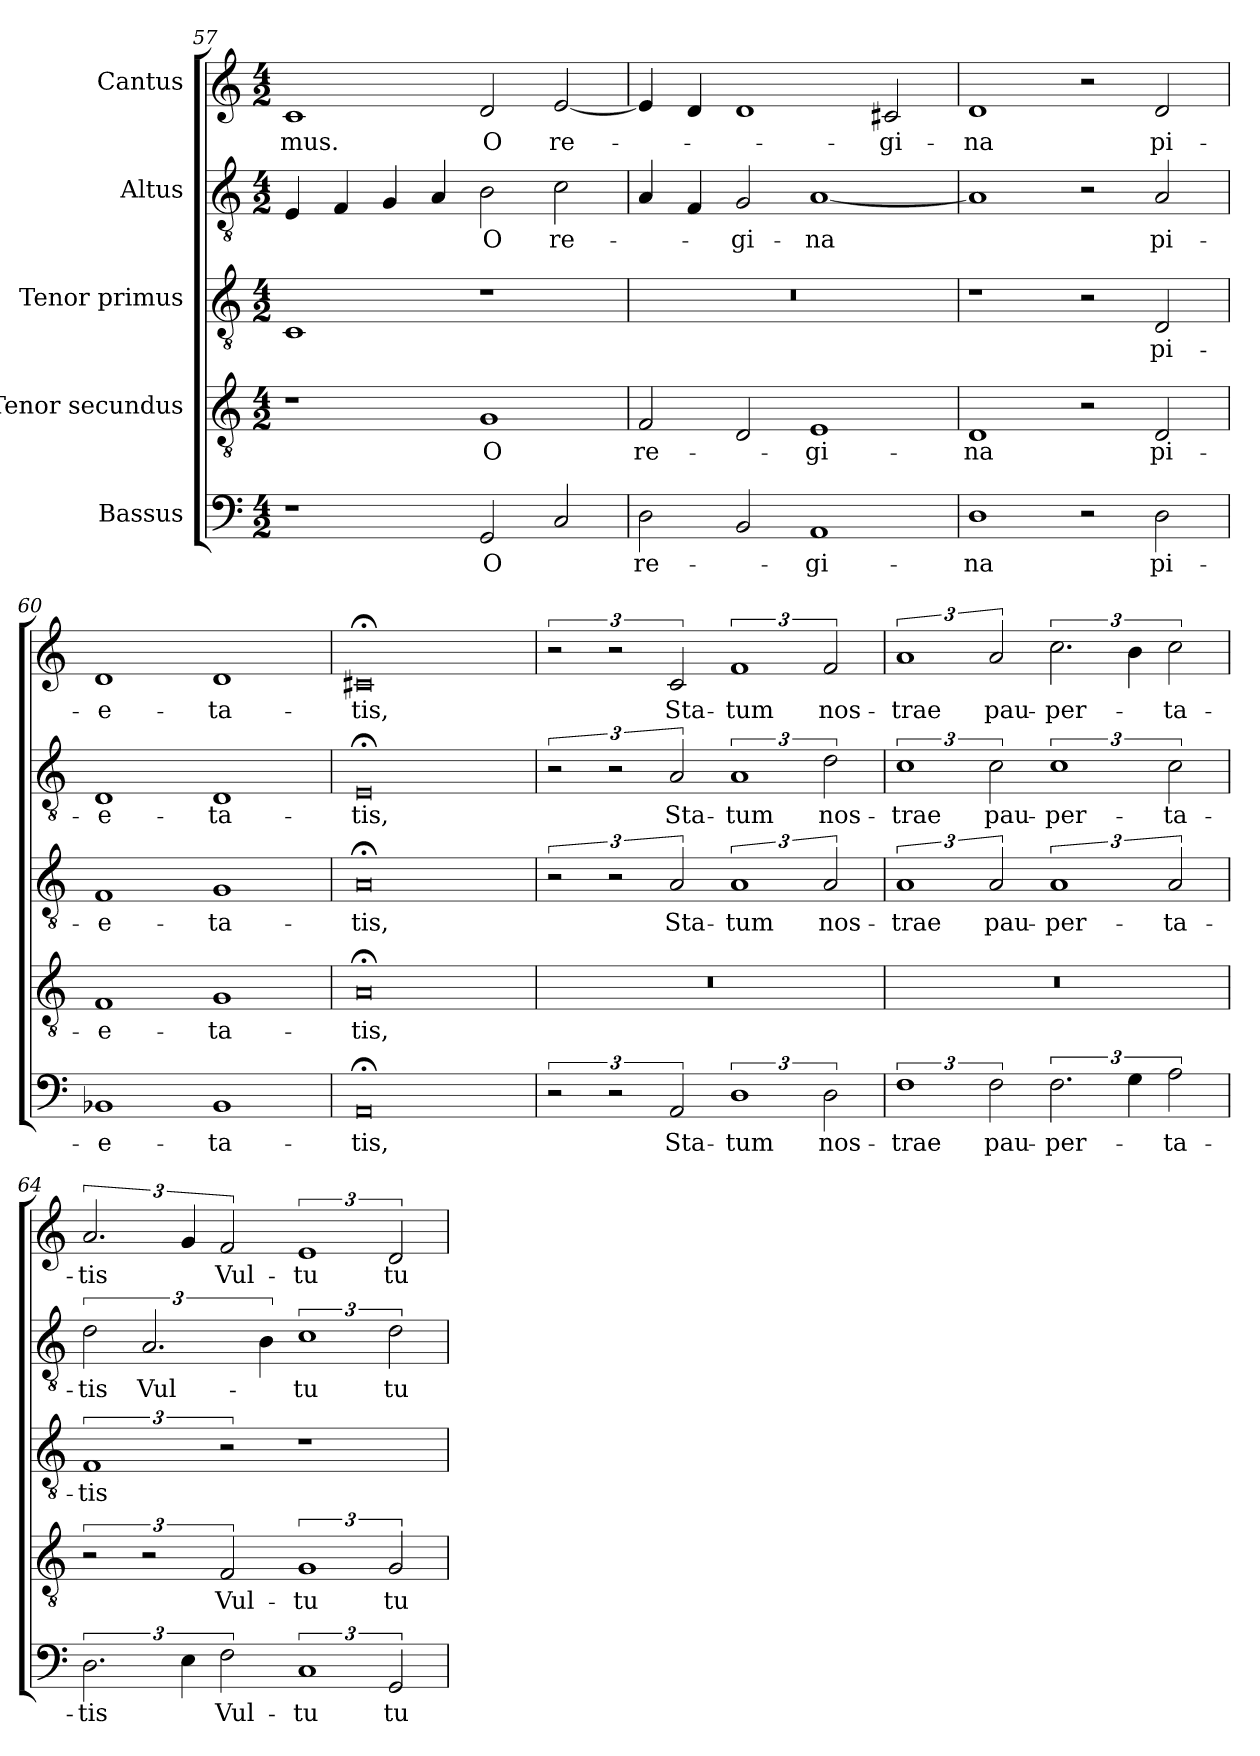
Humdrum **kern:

**kern	**text	**kern	**text	**kern	**text	**kern	**text	**kern	**text
*part5	*part5	*part4	*part4	*part3	*part3	*part2	*part2	*part1	*part1
*staff5	*staff5	*staff4	*staff4	*staff3	*staff3	*staff2	*staff2	*staff1	*staff1
*I"Bassus	*	*I"Tenor secundus	*	*I"Tenor primus	*	*I"Altus	*	*I"Cantus	*
*clefF4	*	*clefGv2	*	*clefGv2	*	*clefGv2	*	*clefG2	*
*k[]	*	*k[]	*	*k[]	*	*k[]	*	*k[]	*
*C:	*	*C:	*	*C:	*	*C:	*	*C:	*
*M4/2	*	*M4/2	*	*M4/2	*	*M4/2	*	*M4/2	*
=57	=57	=57	=57	=57	=57	=57	=57	=57	=57
1r	.	1r	.	1C/	.	4E/	.	1c/	-mus.
.	.	.	.	.	.	4F/	.	.	.
.	.	.	.	.	.	4G/	.	.	.
.	.	.	.	.	.	4A/	.	.	.
2GG/	O	1G/	O	1r	.	2B\	O	2d/	O
2C/	.	.	.	.	.	2c\	re-	[2e/	re-
=58	=58	=58	=58	=58	=58	=58	=58	=58	=58
2D\	re-	2F/	re-	0r	.	4A/	.	4e/]	.
.	.	.	.	.	.	4F/	.	4d/	.
2BB/	.	2D/	.	.	.	2G/	-gi-	1d/	.
1AA/	-gi-	1E/	-gi-	.	.	[1A/	-na	.	.
.	.	.	.	.	.	.	.	2c#X/	-gi-
=59	=59	=59	=59	=59	=59	=59	=59	=59	=59
1D\	-na	1D/	-na	1r	.	1A/]	.	1d/	-na
2r	.	2r	.	2r	.	2r	.	2r	.
2D\	pi-	2D/	pi-	2D/	pi-	2A/	pi-	2d/	pi-
=60	=60	=60	=60	=60	=60	=60	=60	=60	=60
1BB-X/	-e-	1F/	-e-	1F/	-e-	1D/	-e-	1d/	-e-
1BB-/	-ta-	1G/	-ta-	1G/	-ta-	1D/	-ta-	1d/	-ta-
=61	=61	=61	=61	=61	=61	=61	=61	=61	=61
0AA;</	-tis,	0A;</	-tis,	0A;</	-tis,	0E;</	-tis,	0c#X;</	-tis,
!!LO:PB:g=z
=62	=62	=62	=62	=62	=62	=62	=62	=62	=62
3r	.	0r	.	3r	.	3r	.	3r	.
3r	.	.	.	3r	.	3r	.	3r	.
3AA/	Sta-	.	.	3A/	Sta-	3A/	Sta-	3c/	Sta-
3%2D\	-tum	.	.	3%2A/	-tum	3%2A/	-tum	3%2f/	-tum
3D\	nos-	.	.	3A/	nos-	3d\	nos-	3f/	nos-
=63	=63	=63	=63	=63	=63	=63	=63	=63	=63
3%2F\	-trae	0r	.	3%2A/	-trae	3%2c\	-trae	3%2a/	-trae
3F\	pau-	.	.	3A/	pau-	3c\	pau-	3a/	pau-
3.F\	-per-	.	.	3%2A/	-per-	3%2c\	-per-	3.cc\	-per-
6G\	.	.	.	.	.	.	.	6b\	.
3A\	-ta-	.	.	3A/	-ta-	3c\	-ta-	3cc\	-ta-
=64	=64	=64	=64	=64	=64	=64	=64	=64	=64
3.D\	-tis	3r	.	3%2F/	-tis	3d\	-tis	3.a/	-tis
.	.	3r	.	.	.	3.A/	Vul-	.	.
6E\	.	.	.	.	.	.	.	6g/	.
3F\	Vul-	3F/	Vul-	3r	.	.	.	3f/	Vul-
.	.	.	.	.	.	6B\	.	.	.
3%2C/	-tu	3%2G/	-tu	1r	.	3%2c\	-tu	3%2e/	-tu
3GG/	tu-	3G/	tu-	.	.	3d\	tu-	3d/	tu-
=	=	=	=	=	=	=	=	=	=
*-	*-	*-	*-	*-	*-	*-	*-	*-	*-
